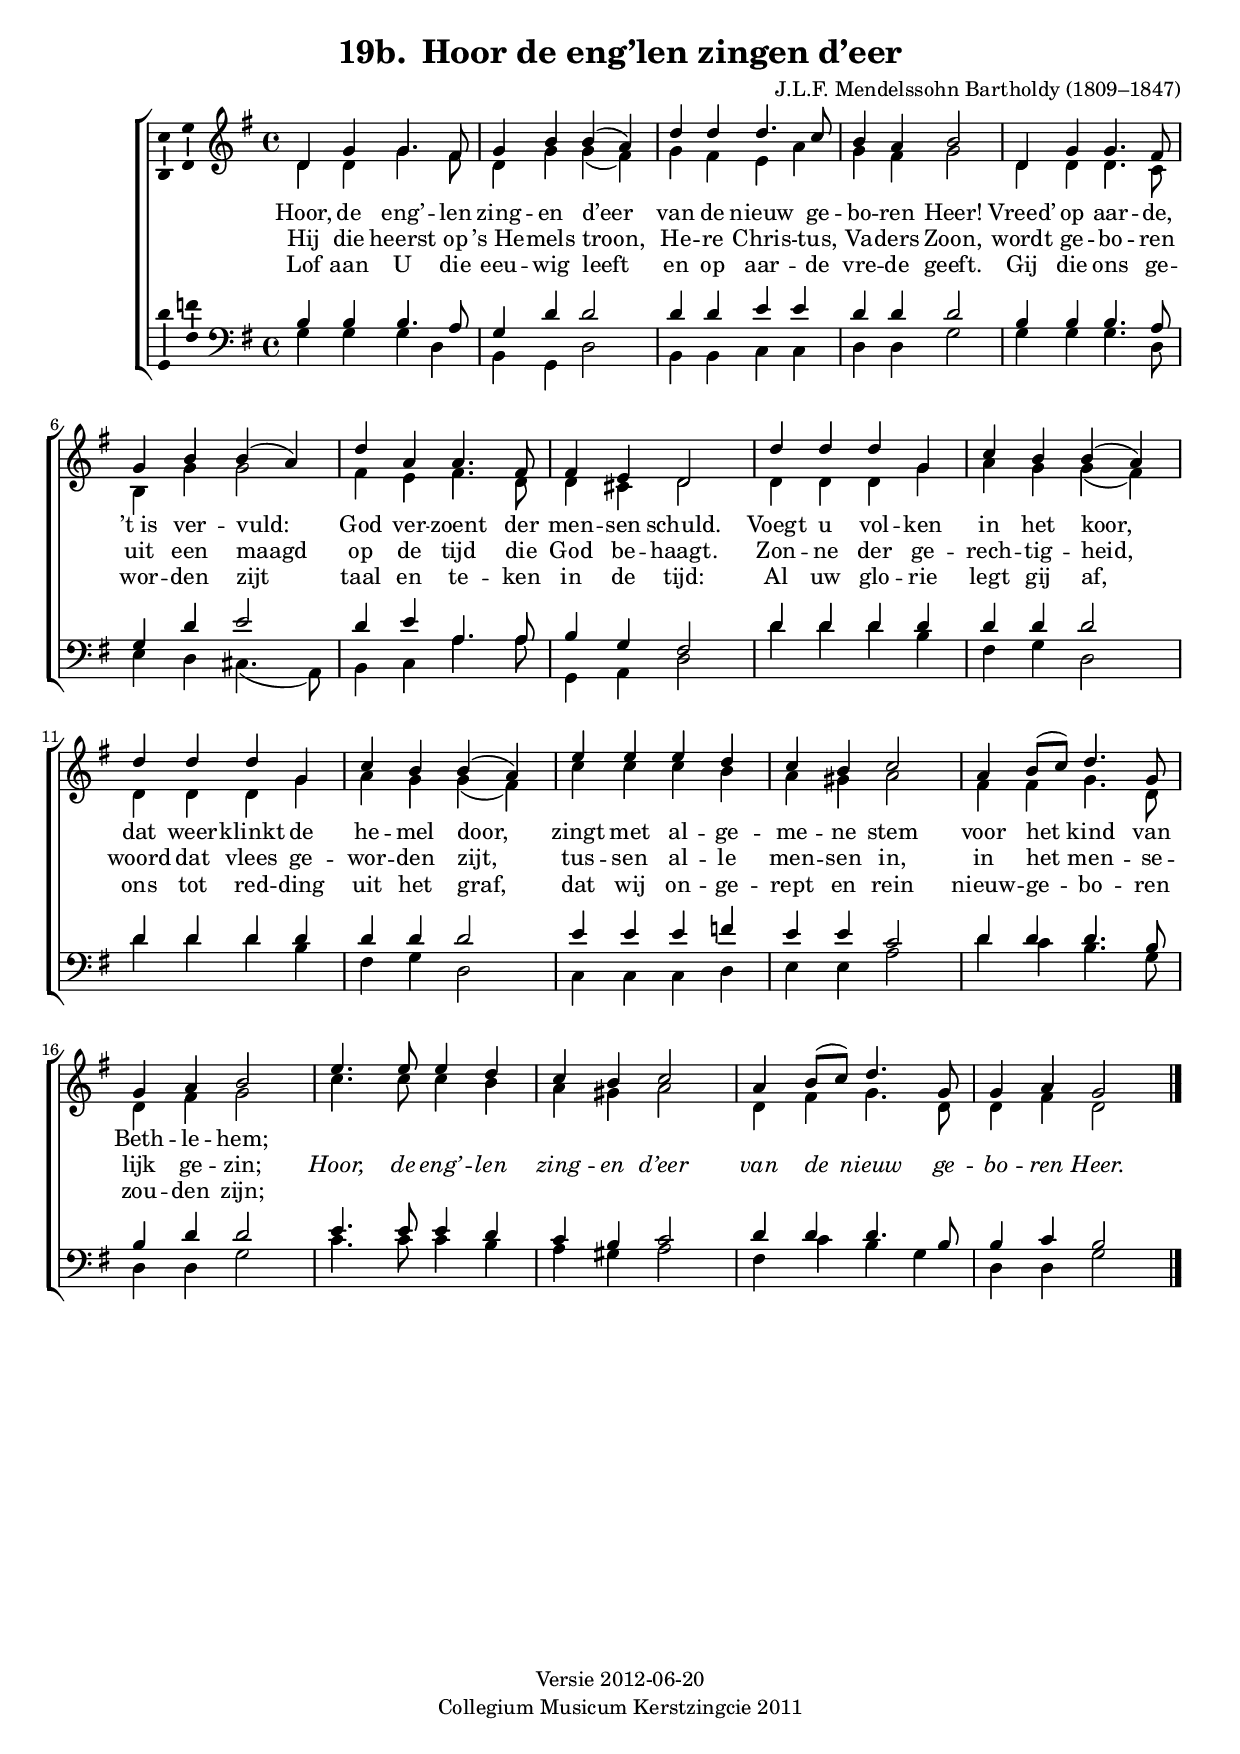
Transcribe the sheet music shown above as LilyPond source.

% vim: set fileformat=dos:
\version "2.12.3"

% vim: set fileformat=dos:
\version "2.12.3"

soprano = {
  \clef "treble" 
  \key g \major 
  \time 4/4 
    d'4 g'4  % 1
  g'4. fis'8 g'4 b'4  % 2
  b'4( a'4) d''4 d''4  % 3
  d''4. c''8 b'4 a'4  % 4
  b'2 \bar "|" \noBreak
  d'4 g'4  % 5
  g'4. fis'8 g'4 b'4  % 6
  b'4( a'4) d''4 a'4  % 7
  a'4. fis'8 fis'4 e'4  % 8
  d'2 d''4 d''4  % 9
  d''4 g'4 c''4 b'4  % \barNumberCheck #10
  b'4( a'4) d''4 d''4  % 11
  d''4 g'4 c''4 b'4  % 12
  b'4( a'4) e''4 e''4  % 13
  e''4 d''4 c''4 b'4  % 14
  c''2 a'4 b'8([ c''8)]  % 15
  d''4. g'8 g'4 a'4  % 16
  b'2 e''4. e''8  % 17
  e''4 d''4 c''4 b'4  % 18
  c''2 a'4 b'8 ( [ c''8 ) ]  % 19
  d''4. g'8 g'4 a'4  % \barNumberCheck #20
  g'2 
  \bar "|."
}

alto = {
  \clef "treble" 
  \key g \major 
  \time 4/4 
    d'4 d'4  % 1
  g'4. fis'8 d'4 g'4  % 2
  g'4( fis'4) g'4 fis'4  % 3
  e'4 a'4 g'4 fis'4  % 4
  g'2 \bar "|"
  d'4 d'4  % 5
  d'4. c'8 b4 g'4  % 6
  g'2 fis'4 e'4  % 7
  fis'4. d'8 d'4 cis'4  % 8
  d'2 d'4 d'4  % 9
  d'4 g'4 a'4 g'4  % \barNumberCheck #10
  g'4( fis'4) d'4 d'4  % 11
  d'4 g'4 a'4 g'4  % 12
  g'4( fis'4) c''4 c''4  % 13
  c''4 b'4 a'4 gis'4  % 14
  a'2 fis'4 fis'4  % 15
  g'4. d'8 d'4 fis'4  % 16
  g'2 c''4. c''8  % 17
  c''4 b'4 a'4 gis'4  % 18
  a'2 d'4 fis'4  % 19
  g'4. d'8 d'4 fis'4  % \barNumberCheck #20
  d'2 
}

tenor = {
  \clef "bass" 
  \key g \major 
  \time 4/4 
    b4 b4  % 1
  b4. a8 g4 d'4  % 2
  d'2 d'4 d'4  % 3
  e'4 e'4 d'4 d'4  % 4
  d'2 \bar "|"
  b4 b4  % 5
  b4. a8 g4 d'4  % 6
  e'2 d'4 e'4  % 7
  a4. a8 b4 g4  % 8
  fis2 d'4 d'4  % 9
  d'4 d'4 d'4 d'4  % \barNumberCheck #10
  d'2 d'4 d'4  % 11
  d'4 d'4 d'4 d'4  % 12
  d'2 e'4 e'4  % 13
  e'4 f'4 e'4 e'4  % 14
  c'2 d'4 d'4  % 15
  d'4. b8 b4 d'4  % 16
  d'2 e'4. e'8  % 17
  e'4 d'4 c'4 b4  % 18
  c'2 d'4 d'4  % 19
  d'4. b8 b4 c'4  % \barNumberCheck #20
  b2 
}

bass = {
  \clef "bass" 
  \key g \major 
  \time 4/4 
    g4 g4  % 1
  g4 d4 b,4 g,4  % 2
  d2 b,4 b,4  % 3
  c4 c4 d4 d4  % 4
  g2 \bar "|"
  g4 g4  % 5
  g4. d8 e4 d4  % 6
  cis4.( a,8) b,4 c4  % 7
  a4. a8 g,4 a,4  % 8
  d2 d'4 d'4  % 9
  d'4 b4 fis4 g4  % \barNumberCheck #10
  d2 d'4 d'4  % 11
  d'4 b4 fis4 g4  % 12
  d2 c4 c4  % 13
  c4 d4 e4 e4  % 14
  a2 d'4 c'4  % 15
  b4. g8 d4 d4  % 16
  g2 c'4. c'8  % 17
  c'4 b4 a4 gis4  % 18
  a2 fis4 c'4  % 19
  b4 g4 d4 d4  % \barNumberCheck #20
  g2 
}

  italic = { % italic
    \override Lyrics.LyricText #'font-shape = #'italic
  }

  normal = { % text face
    \revert Lyrics.LyricText #'font-shape
  }

verseOneNL = \lyricmode {
  Hoor, de eng’ -- len zing -- en d’eer
  van de nieuw ge -- bo -- ren Heer!
  Vreed’ op aar -- de, "’t is" ver -- vuld:
  God ver -- zoent der men -- sen schuld.
  Voegt u vol -- ken in het koor,
  dat weer -- klinkt de he -- mel door,
  zingt met al -- ge -- me -- ne stem
  voor het __ kind van Beth -- le -- hem;
}

verseTwoNL = \lyricmode {
  Hij die heerst op "’s He" -- mels troon,
  He -- re Chris -- tus, Va -- ders Zoon,
  wordt ge -- bo -- ren uit een maagd
  op de tijd die God be -- haagt.
  Zon -- ne der ge -- rech -- tig -- heid,
  woord dat vlees ge -- wor -- den zijt,
  tus -- sen al -- le men -- sen in,
  in het __ men -- se -- lijk ge -- zin;
  \italic
  Hoor, de eng’ -- len zing -- en d’eer
  van de nieuw ge -- bo -- ren Heer.
  \normal
}

verseThreeNL = \lyricmode {
  Lof aan U die eeu -- wig leeft
  en op aar -- de vre -- de geeft.
  Gij die ons ge -- wor -- den zijt
  taal en te -- ken in de tijd:
  Al uw glo -- rie legt gij af,
  ons tot red -- ding uit het graf,
  dat wij on -- ge -- rept en rein
  nieuw -- ge -- bo -- ren zou -- den zijn;
}

verseOneEN = \lyricmode {
  Hark! the he -- "rald -" an -- gels sing __
  glo -- ry to the new -- born King;
  Peace on earth and mer -- cy mild, __
  God and sin -- ners re -- con -- ciled;
  joy -- ful all ye na -- tions rise, __
  join the tri -- umph of the skies, __
  with th’an -- gel -- ic host pro -- claim,
  Christ is __ born in Beth -- le -- hem.
}

verseTwoEN = \lyricmode {
  Christ, by high -- est heav’n a -- dored, __
  Christ, the e -- ver -- last -- ing Lord;
  Late in time be -- hold him come, __
  off -- spring of a vir -- gin’s womb:
  Veiled in flesh the God -- head see, __
  hail th’in -- car -- nate De -- i -- ty! __
  Pleased as man with man to dwell,
  Je -- sus, __ our Em -- ma -- nu -- el.
  \italic
  Hark! the he -- rald -- an -- gels sing
  glo -- ry __ to the new -- born King.
  \normal
}

verseThreeEN = \lyricmode {
  Hail the heav’n -- born Prince of Peace! __
  Hail the sun of righ -- teous -- ness!
  Light and life to all he brings, __
  ris’n with hea -- ling in his wings:
  Mild he lays his glo -- ry by, __
  born that man no more may die, __
  born to raise the sons of earth,
  born to __ give them se -- cond birth:
}


nummer = "19b. "

\header {
  title = \markup {\nummer "Hoor de eng’len zingen d’eer"}
  composer = "J.L.F. Mendelssohn Bartholdy (1809–1847)"
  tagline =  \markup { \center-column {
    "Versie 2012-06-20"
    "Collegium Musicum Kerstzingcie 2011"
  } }
}

% This useful function kills extenders that are too short to be useful
% Combine this with \override LyricExtender #'minimum-length = #0 for
% beautiful results: an extender if there is space, no extender if there
% is not.
#(define (conditional-kill-lyric-extender-callback . args)
   (lambda (grob)
    (let* ((minimum-length
            (if (null? args)
             (ly:grob-property grob 'minimum-length 0)
             (car args)))
           (X-extent (ly:stencil-extent (ly:grob-property grob 'stencil empty-stencil) X))
           (length (- (cdr X-extent) (car X-extent))))
     (if (> minimum-length length)
      (ly:grob-suicide! grob)))))


% Fit the systems on one page
#(set-global-staff-size 18)

\score {
  \new ChoirStaff <<
    \new Staff = "upper" <<
      \clef "treble"
      \new Voice = "vSoprano" { 
        \override Ambitus #'X-offset = #2.5
        \voiceOne \soprano 
      }
      \new Voice = "vAlto" { \voiceTwo \alto }
    >>

    \new Lyrics \lyricsto "vSoprano" \verseOneNL
    \new Lyrics \lyricsto "vSoprano" \verseTwoNL
    \new Lyrics \lyricsto "vSoprano" \verseThreeNL

    \new Staff = "lower" <<
      \clef "bass"
      \new Voice = "vTenor" { 
        \override Ambitus #'X-offset = #3.0
        \voiceOne \tenor 
      }
      \new Voice = "vBass" { \voiceTwo \bass }
    >>
  >>
  \layout { 
    % We can haz ambitus to display pitch range?
    \context { \Voice 
      \consists "Ambitus_engraver"
    }
    % Beautiful extender lines
    \context { \Lyrics
      \override LyricExtender #'minimum-length = #0
      \override LyricExtender #'after-line-breaking = %
         #(conditional-kill-lyric-extender-callback 0.8)
    }
  }
}
